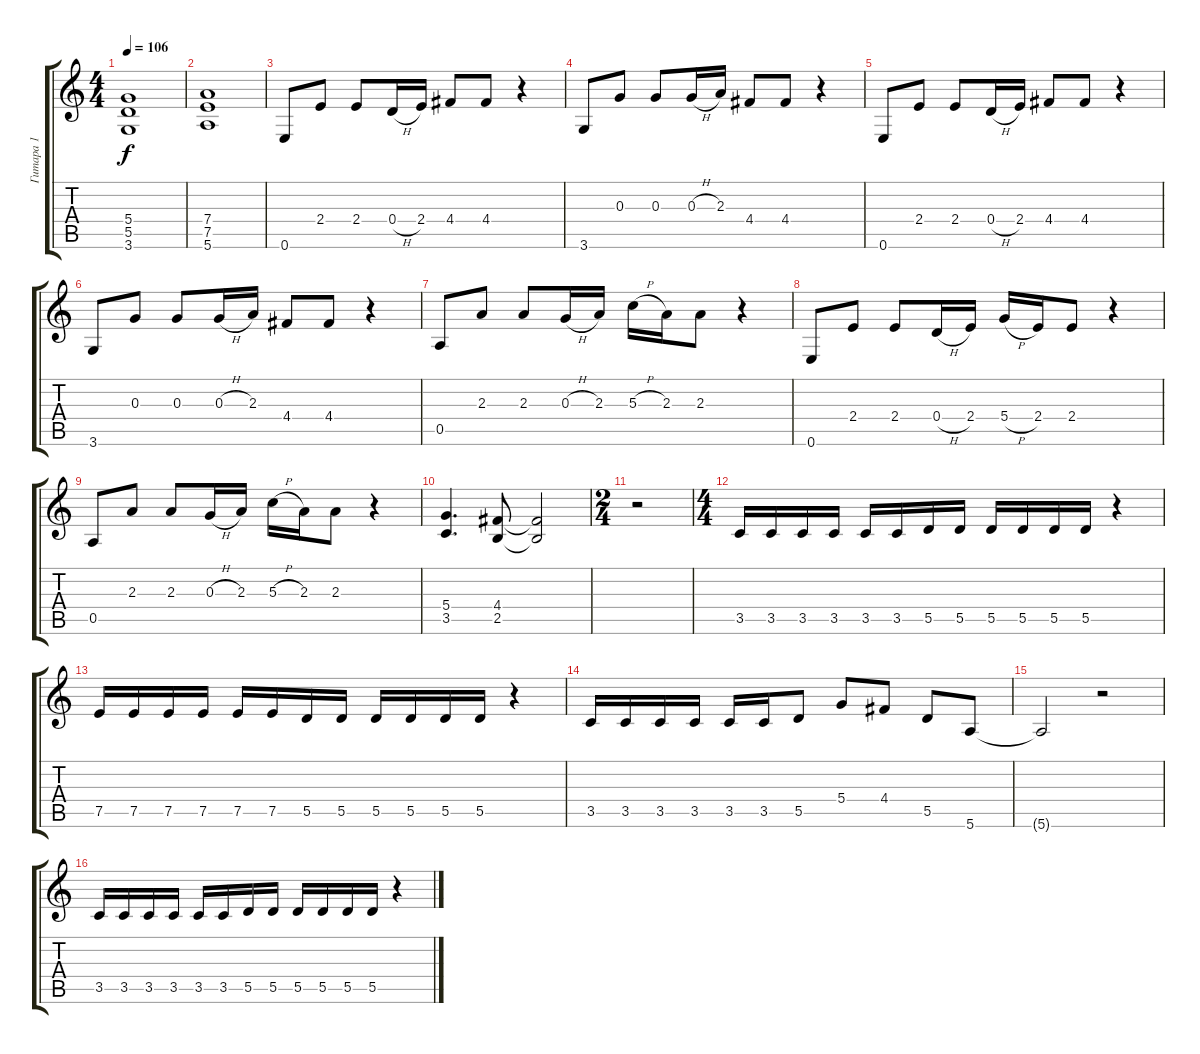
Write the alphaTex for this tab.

\track ("Гитара 1" "Гитара 1") {instrument overdrivenguitar}
\staff {score tabs}
\tuning (E4 B3 G3 D3 A2 E2) {hide}
\ts (4 4)
\tempo 106
\clef g2
\ks c
(5.4 5.5 3.6).1{dy f} |
(7.4 7.5 5.6).1 |
0.6.8 2.4.8 2.4.8 0.4{h}.16 2.4.16 4.4.8 4.4.8 r.4 |
3.6.8 0.3.8 0.3.8 0.3{h}.16 2.3.16 4.4.8 4.4.8 r.4 |
0.6.8 2.4.8 2.4.8 0.4{h}.16 2.4.16 4.4.8 4.4.8 r.4 |
3.6.8 0.3.8 0.3.8 0.3{h}.16 2.3.16 4.4.8 4.4.8 r.4 |
0.5.8 2.3.8 2.3.8 0.3{h}.16 2.3.16 5.3{h}.16 2.3.16 2.3.8 r.4 |
0.6.8 2.4.8 2.4.8 0.4{h}.16 2.4.16 5.4{h}.16 2.4.16 2.4.8 r.4 |
0.5.8 2.3.8 2.3.8 0.3{h}.16 2.3.16 5.3{h}.16 2.3.16 2.3.8 r.4 |
(5.4 3.5).4{d} (4.4 2.5).8 (4.4{t} 2.5{t}).2 |
\ts (2 4)
r.2 |
\ts (4 4)
3.5.16 3.5.16 3.5.16 3.5.16 3.5.16 3.5.16 5.5.16 5.5.16 5.5.16 5.5.16 5.5.16 5.5.16 r.4 |
7.5.16 7.5.16 7.5.16 7.5.16 7.5.16 7.5.16 5.5.16 5.5.16 5.5.16 5.5.16 5.5.16 5.5.16 r.4 |
3.5.16 3.5.16 3.5.16 3.5.16 3.5.16 3.5.16 5.5.8 5.4.8 4.4.8 5.5.8 5.6.8 |
5.6{t}.2 r.2 |
3.5.16 3.5.16 3.5.16 3.5.16 3.5.16 3.5.16 5.5.16 5.5.16 5.5.16 5.5.16 5.5.16 5.5.16 r.4
